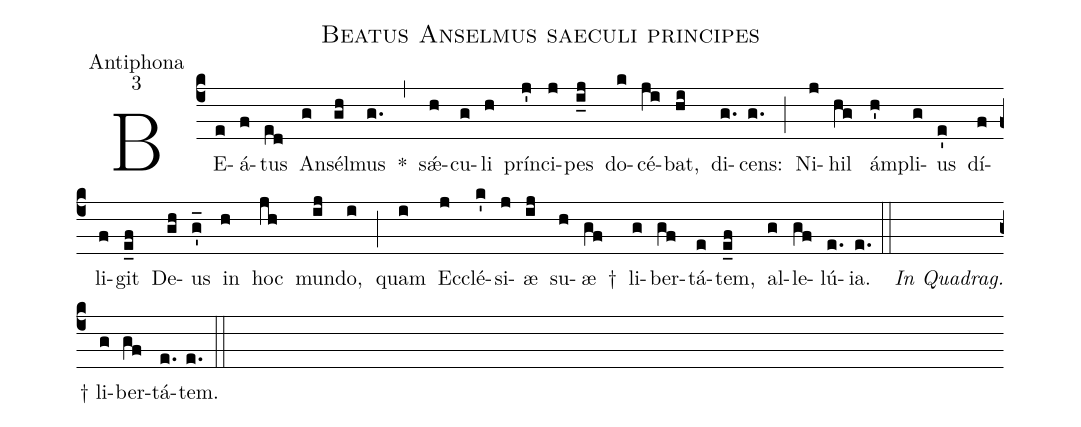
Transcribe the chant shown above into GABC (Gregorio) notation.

name:Beatus Anselmus saeculi principes;
office-part:Antiphona;
mode:3;
%%
(c4)BE(e)á(f)tus(ed) An(g)sél(gh)mus(g.) *(,) sǽ(h)cu(g)li(h) prín(j')ci(j)pes(i_j) do(k)cé(ji)bat,(hi) di(g.)cens:(g.) (;) Ni(j)hil(hg) ám(h')pli(g)us(e') dí(f)li(f)git(e_f) De(gh)us(g'_) in(h) hoc(jh) mun(ij)do,(i) (;) quam(i) Ec(j)clé(k')si(j)æ(ij) su(h)æ(gf) †() li(g)ber(gf)tá(e)tem,(e_f) al(g)le(gf)lú(e.)ia.(e.) (::) <i>In Quadrag.</i>() † li(g)ber(gf)tá(e.)tem.(e.) (::)
